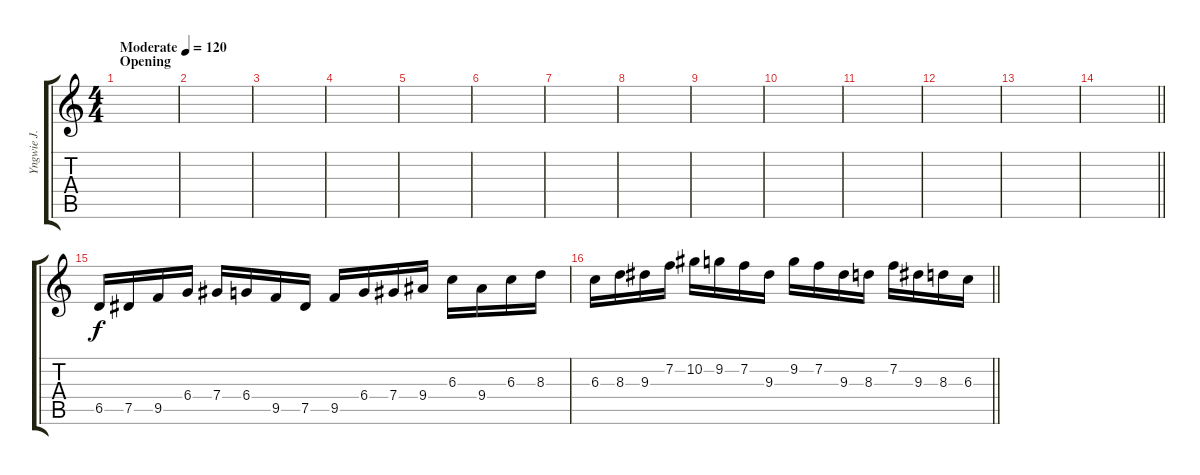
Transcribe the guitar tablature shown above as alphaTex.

\track ("Yngwie J. Malmsteen" "Yngwie J. ") {instrument overdrivenguitar}
\staff {score tabs}
\tuning (Eb4 Bb3 Gb3 Db3 Ab2 Eb2) {hide}
\ts (4 4)
\section ("" "Opening")
\tempo (120 "Moderate")
\clef g2
\ks c
|
|
|
|
|
|
|
|
|
|
|
|
|
\barLineRight lightlight
|
6.5.16 7.5.16 9.5.16 6.4.16 7.4.16 6.4.16 9.5.16 7.5.16 9.5.16 6.4.16 7.4.16 9.4.16 6.3.16 9.4.16 6.3.16 8.3.16 |
\barLineRight lightlight
6.3.16 8.3.16 9.3.16 7.2.16 10.2.16 9.2.16 7.2.16 9.3.16 9.2.16 7.2.16 9.3.16 8.3.16 7.2.16 9.3.16 8.3.16 6.3.16
